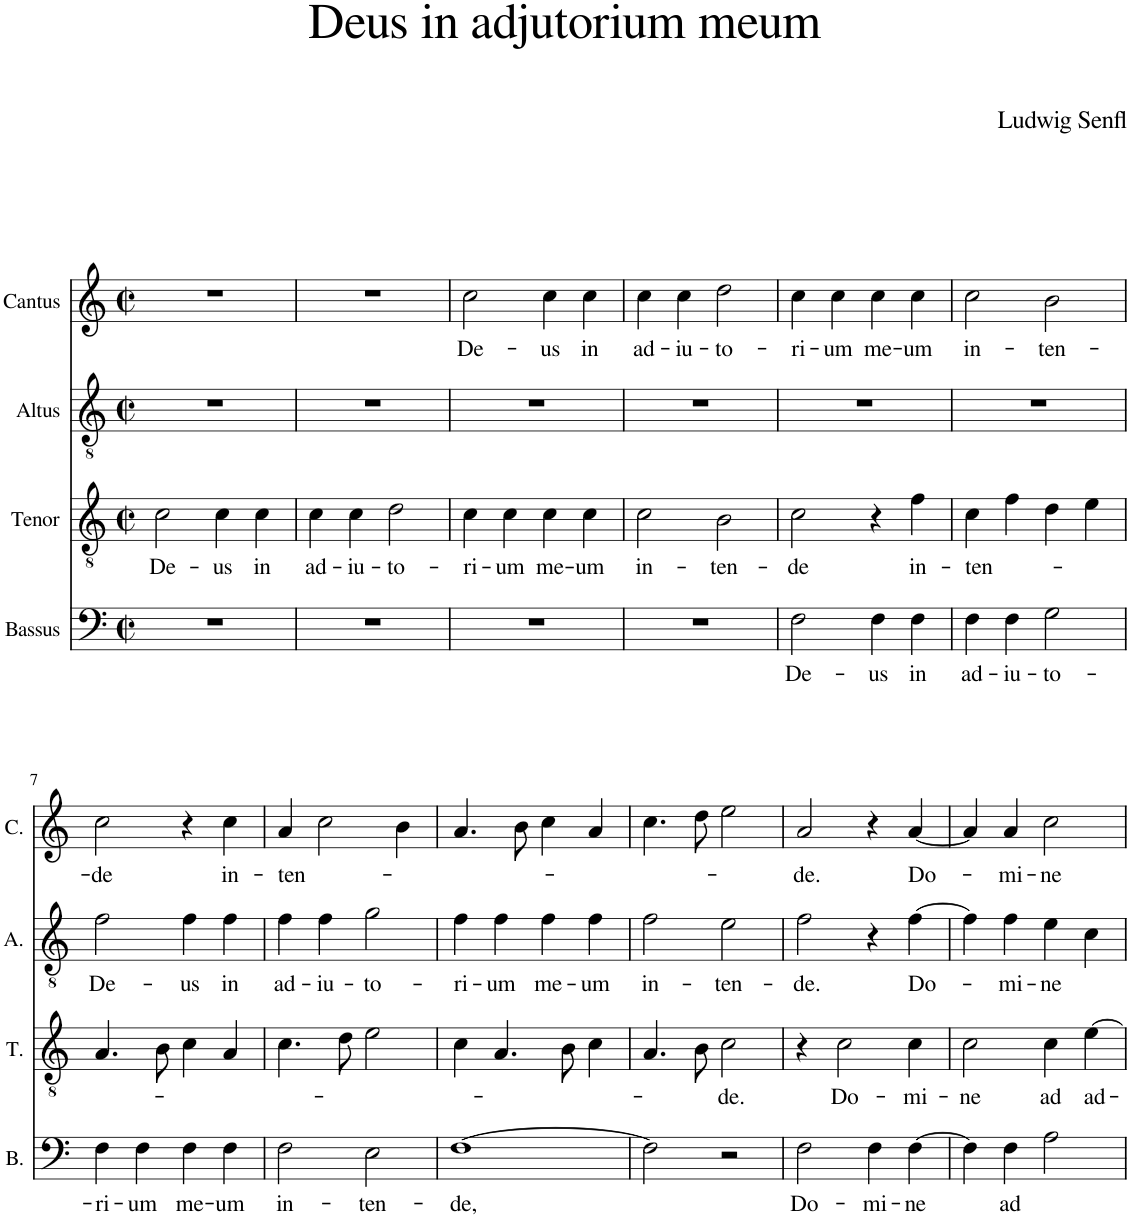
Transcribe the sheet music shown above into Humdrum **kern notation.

**kern	**text	**kern	**text	**kern	**text	**kern	**text
*part4	*part4	*part3	*part3	*part2	*part2	*part1	*part1
*staff4	*staff4	*staff3	*staff3	*staff2	*staff2	*staff1	*staff1
*I"Bassus	*	*I"Tenor	*	*I"Altus	*	*I"Cantus	*
*I'B.	*	*I'T.	*	*I'A.	*	*I'C.	*
*clefF4	*	*clefGv2	*	*clefGv2	*	*clefG2	*
*k[]	*	*k[]	*	*k[]	*	*k[]	*
*M2/2	*	*M2/2	*	*M2/2	*	*M2/2	*
*met(c|)	*	*met(c|)	*	*met(c|)	*	*met(c|)	*
=1	=1	=1	=1	=1	=1	=1	=1
!	!	!	!LO:LY:b	!	!	!	!
1r	.	2c\	De-	1r	.	1r	.
!	!	!	!LO:LY:b	!	!	!	!
.	.	4c\	-us	.	.	.	.
!	!	!	!LO:LY:b	!	!	!	!
.	.	4c\	in	.	.	.	.
=2	=2	=2	=2	=2	=2	=2	=2
!	!	!	!LO:LY:b	!	!	!	!
1r	.	4c\	ad-	1r	.	1r	.
!	!	!	!LO:LY:b	!	!	!	!
.	.	4c\	-iu-	.	.	.	.
!	!	!	!LO:LY:b	!	!	!	!
.	.	2d\	-to-	.	.	.	.
=3	=3	=3	=3	=3	=3	=3	=3
!	!	!	!LO:LY:b	!	!	!	!LO:LY:b
1r	.	4c\	-ri-	1r	.	2cc\	De-
!	!	!	!LO:LY:b	!	!	!	!
.	.	4c\	-um	.	.	.	.
!	!	!	!LO:LY:b	!	!	!	!LO:LY:b
.	.	4c\	me-	.	.	4cc\	-us
!	!	!	!LO:LY:b	!	!	!	!LO:LY:b
.	.	4c\	-um	.	.	4cc\	in
=4	=4	=4	=4	=4	=4	=4	=4
!	!	!	!LO:LY:b	!	!	!	!LO:LY:b
1r	.	2c\	in-	1r	.	4cc\	ad-
!	!	!	!	!	!	!	!LO:LY:b
.	.	.	.	.	.	4cc\	-iu-
!	!	!	!LO:LY:b	!	!	!	!LO:LY:b
.	.	2B\	-ten-	.	.	2dd\	-to-
=5	=5	=5	=5	=5	=5	=5	=5
!	!LO:LY:b	!	!LO:LY:b	!	!	!	!LO:LY:b
2F\	De-	2c\	-de	1r	.	4cc\	-ri-
!	!	!	!	!	!	!	!LO:LY:b
.	.	.	.	.	.	4cc\	-um
!	!LO:LY:b	!	!	!	!	!	!LO:LY:b
4F\	-us	4r	.	.	.	4cc\	me-
!	!LO:LY:b	!	!LO:LY:b	!	!	!	!LO:LY:b
4F\	in	4f\	in-	.	.	4cc\	-um
=6	=6	=6	=6	=6	=6	=6	=6
!	!LO:LY:b	!	!LO:LY:b	!	!	!	!LO:LY:b
4F\	ad-	4c\	-ten-	1r	.	2cc\	in-
!	!LO:LY:b	!	!	!	!	!	!
4F\	-iu-	4f\	.	.	.	.	.
!	!LO:LY:b	!	!	!	!	!	!LO:LY:b
2G\	-to-	4d\	.	.	.	2b\	-ten-
.	.	4e\	.	.	.	.	.
!!LO:LB:g=z
=7	=7	=7	=7	=7	=7	=7	=7
!	!LO:LY:b	!	!	!	!LO:LY:b	!	!LO:LY:b
4F\	ri-	4.A/	.	2f\	De-	2cc\	-de
!	!LO:LY:b	!	!	!	!	!	!
4F\	-um	.	.	.	.	.	.
.	.	8B\	.	.	.	.	.
!	!LO:LY:b	!	!	!	!LO:LY:b	!	!
4F\	me-	4c\	.	4f\	-us	4r	.
!	!LO:LY:b	!	!	!	!LO:LY:b	!	!LO:LY:b
4F\	-um	4A/	.	4f\	in	4cc\	in-
=8	=8	=8	=8	=8	=8	=8	=8
!	!LO:LY:b	!	!	!	!LO:LY:b	!	!LO:LY:b
2F\	in-	4.c\	.	4f\	ad-	4a/	-ten-
!	!	!	!	!	!LO:LY:b	!	!
.	.	.	.	4f\	-iu-	2cc\	.
.	.	8d\	.	.	.	.	.
!	!LO:LY:b	!	!	!	!LO:LY:b	!	!
2E\	-ten-	2e\	.	2g\	-to-	.	.
.	.	.	.	.	.	4b\	.
=9	=9	=9	=9	=9	=9	=9	=9
!	!LO:LY:b	!	!	!	!LO:LY:b	!	!
[1F	-de,	4c\	.	4f\	-ri-	4.a/	.
!	!	!	!	!	!LO:LY:b	!	!
.	.	4.A/	.	4f\	-um	.	.
.	.	.	.	.	.	8b\	.
!	!	!	!	!	!LO:LY:b	!	!
.	.	.	.	4f\	me-	4cc\	.
.	.	8B\	.	.	.	.	.
!	!	!	!	!	!LO:LY:b	!	!
.	.	4c\	.	4f\	-um	4a/	.
=10	=10	=10	=10	=10	=10	=10	=10
!	!	!	!	!	!LO:LY:b	!	!
2F\]	.	4.A/	.	2f\	in-	4.cc\	.
.	.	8B\	.	.	.	8dd\	.
!	!	!	!LO:LY:b	!	!LO:LY:b	!	!
2r	.	2c\	-de.	2e\	-ten-	2ee\	.
=11	=11	=11	=11	=11	=11	=11	=11
!	!LO:LY:b	!	!	!	!LO:LY:b	!	!LO:LY:b
2F\	Do-	4r	.	2f\	-de.	2a/	-de.
!	!	!	!LO:LY:b	!	!	!	!
.	.	2c\	Do-	.	.	.	.
!	!LO:LY:b	!	!	!	!	!	!
4F\	-mi-	.	.	4r	.	4r	.
!	!LO:LY:b	!	!LO:LY:b	!	!LO:LY:b	!	!LO:LY:b
[4F\	-ne	4c\	-mi-	[4f\	Do-	[4a/	Do-
=12	=12	=12	=12	=12	=12	=12	=12
!	!	!	!LO:LY:b	!	!	!	!
4F\]	.	2c\	-ne	4f\]	.	4a/]	.
!	!LO:LY:b	!	!	!	!LO:LY:b	!	!LO:LY:b
4F\	ad	.	.	4f\	-mi-	4a/	-mi-
!	!	!	!LO:LY:b	!	!LO:LY:b	!	!LO:LY:b
2A\	.	4c\	ad	4e\	-ne	2cc\	-ne
!	!	!	!LO:LY:b	!	!	!	!
.	.	[4e\	ad-	4c\	.	.	.
=	=	=	=	=	=	=	=
*-	*-	*-	*-	*-	*-	*-	*-
